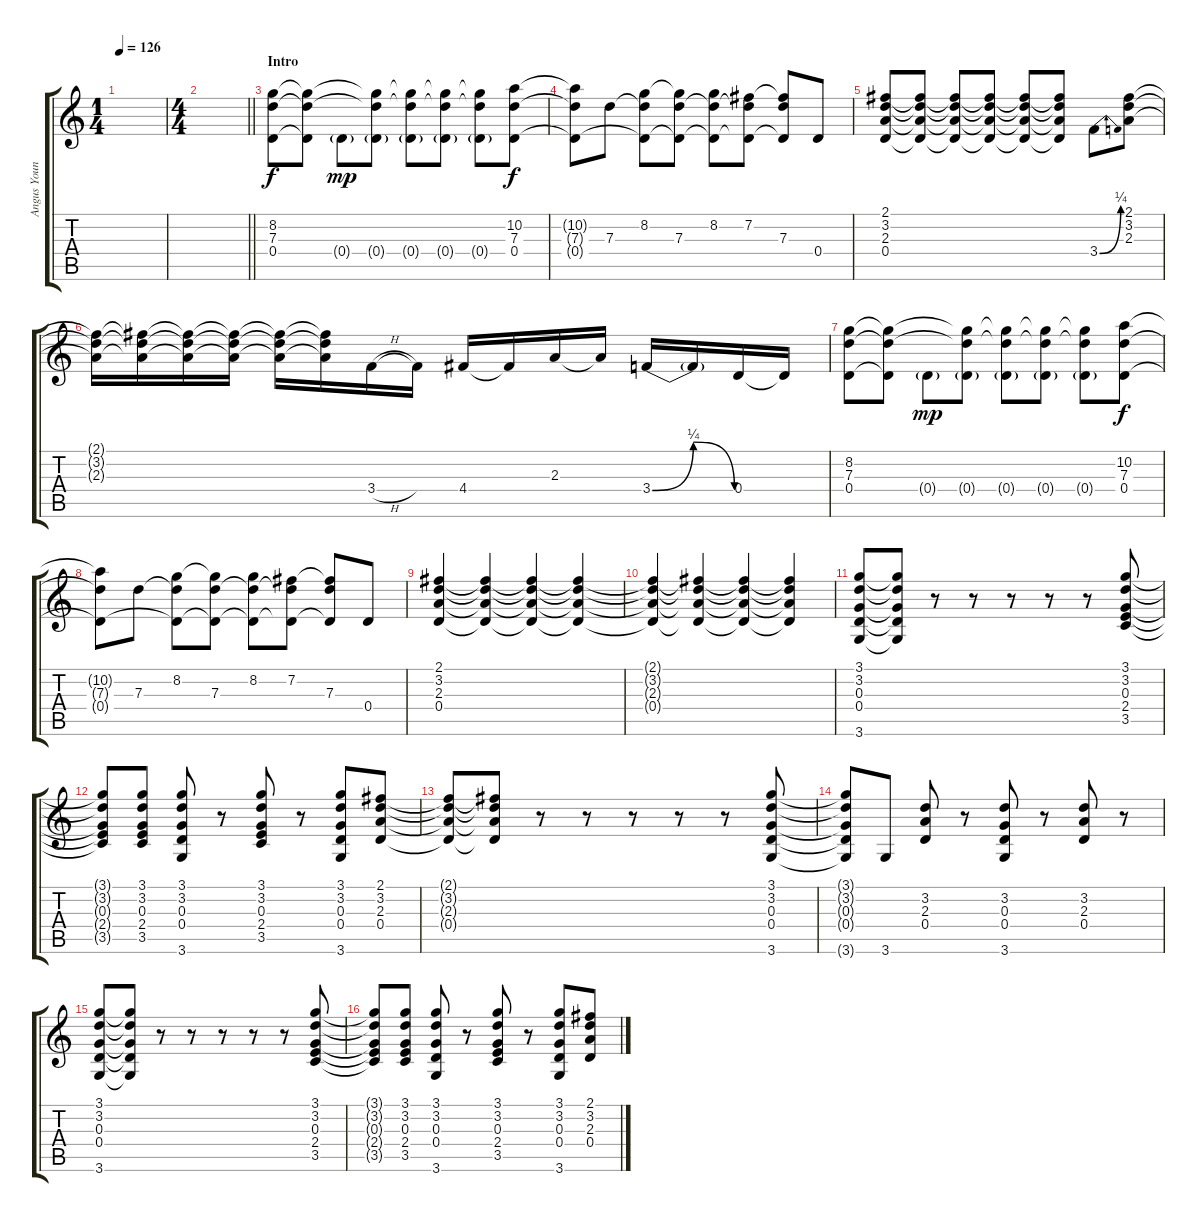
\track ("Angus Young (Lead Guitar)" "Angus Youn") {instrument overdrivenguitar}
\staff {score tabs}
\tuning (E4 B3 G3 D3 A2 E2) {hide}
\ts (1 4)
\tempo 126
\clef g2
\ks c
|
\ts (4 4)
\barLineRight lightlight
|
\section ("" "Intro")
(8.2 7.3 0.4).8 (8.2{t} 7.3{t} 0.4{t}).8 0.4{g}.8{dy mp} (8.2{t} 7.3{t} 0.4{g}).8 (8.2{t} 7.3{t} 0.4{g}).8 (8.2{t} 7.3{t} 0.4{g}).8 (8.2{t} 7.3{t} 0.4{g}).8 (10.2 7.3 0.4).8{dy f} |
(10.2{t} 7.3{t} 0.4{t}).8 7.3.8 (8.2 7.3{t} 0.4{t}).8 (8.2{t} 7.3 0.4{t}).8 (8.2 7.3{t} 0.4{t}).8 (7.2 7.3{t} 0.4{t}).8 (7.2{t} 7.3 0.4{t}).8 0.4.8 |
(2.1 3.2 2.3 0.4).8 (2.1{t} 3.2{t} 2.3{t} 0.4{t}).8 (2.1{t} 3.2{t} 2.3{t} 0.4{t}).8 (2.1{t} 3.2{t} 2.3{t} 0.4{t}).8 (2.1{t} 3.2{t} 2.3{t} 0.4{t}).8 (2.1{t} 3.2{t} 2.3{t} 0.4{t}).8 3.4{be (bend 0 0 60 1)}.8 (2.1 3.2 2.3).8 |
(2.1{t} 3.2{t} 2.3{t}).16 (2.1{t} 3.2{t} 2.3{t}).16 (2.1{t} 3.2{t} 2.3{t}).16 (2.1{t} 3.2{t} 2.3{t}).16 (2.1{t} 3.2{t} 2.3{t}).16 (2.1{t} 3.2{t} 2.3{t}).16 3.4{h}.16 3.4{t}.16 4.4.16 4.4{t}.16 2.3.16 2.3{t}.16 3.4{be (bendrelease 0 0 30 1 30 1 60 0)}.16 3.4{t}.16 0.4.16 0.4{t}.16 |
(8.2 7.3 0.4).8 (8.2{t} 7.3{t} 0.4{t}).8 0.4{g}.8{dy mp} (8.2{t} 7.3{t} 0.4{g}).8 (8.2{t} 7.3{t} 0.4{g}).8 (8.2{t} 7.3{t} 0.4{g}).8 (8.2{t} 7.3{t} 0.4{g}).8 (10.2 7.3 0.4).8{dy f} |
(10.2{t} 7.3{t} 0.4{t}).8 7.3.8 (8.2 7.3{t} 0.4{t}).8 (8.2{t} 7.3 0.4{t}).8 (8.2 7.3{t} 0.4{t}).8 (7.2 7.3{t} 0.4{t}).8 (7.2{t} 7.3 0.4{t}).8 0.4.8 |
(2.1 3.2 2.3 0.4).4 (2.1{t} 3.2{t} 2.3{t} 0.4{t}).4 (2.1{t} 3.2{t} 2.3{t} 0.4{t}).4 (2.1{t} 3.2{t} 2.3{t} 0.4{t}).4 |
(2.1{t} 3.2{t} 2.3{t} 0.4{t}).4 (2.1{t} 3.2{t} 2.3{t} 0.4{t}).4 (2.1{t} 3.2{t} 2.3{t} 0.4{t}).4 (2.1{t} 3.2{t} 2.3{t} 0.4{t}).4 |
(3.1 3.2 0.3 0.4 3.6).8 (3.1{t} 3.2{t} 0.3{t} 0.4{t} 3.6{t}).8 r.8 r.8 r.8 r.8 r.8 (3.1 3.2 0.3 2.4 3.5).8 |
(3.1{t} 3.2{t} 0.3{t} 2.4{t} 3.5{t}).8 (3.1 3.2 0.3 2.4 3.5).8 (3.1 3.2 0.3 0.4 3.6).8 r.8 (3.1 3.2 0.3 2.4 3.5).8 r.8 (3.1 3.2 0.3 0.4 3.6).8 (2.1 3.2 2.3 0.4).8 |
(2.1{t} 3.2{t} 2.3{t} 0.4{t}).8 (2.1{t} 3.2{t} 2.3{t} 0.4{t}).8 r.8 r.8 r.8 r.8 r.8 (3.1 3.2 0.3 0.4 3.6).8 |
(3.1{t} 3.2{t} 0.3{t} 0.4{t} 3.6{t}).8 3.6.8 (3.2 2.3 0.4).8 r.8 (3.2 0.3 0.4 3.6).8 r.8 (3.2 2.3 0.4).8 r.8 |
(3.1 3.2 0.3 0.4 3.6).8 (3.1{t} 3.2{t} 0.3{t} 0.4{t} 3.6{t}).8 r.8 r.8 r.8 r.8 r.8 (3.1 3.2 0.3 2.4 3.5).8 |
(3.1{t} 3.2{t} 0.3{t} 2.4{t} 3.5{t}).8 (3.1 3.2 0.3 2.4 3.5).8 (3.1 3.2 0.3 0.4 3.6).8 r.8 (3.1 3.2 0.3 2.4 3.5).8 r.8 (3.1 3.2 0.3 0.4 3.6).8 (2.1 3.2 2.3 0.4).8
